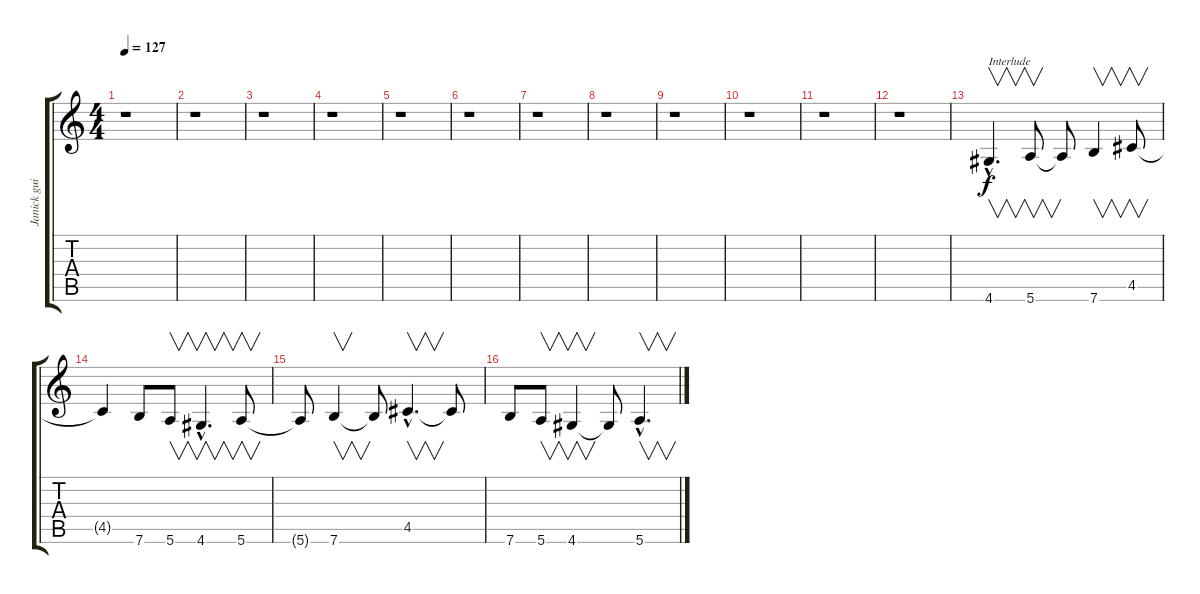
\track ("Janick guitar 2" "Janick gui") {instrument overdrivenguitar}
\staff {score tabs}
\tuning (E4 B3 G3 D3 A2 E2) {hide}
\ts (4 4)
\tempo 127
\clef g2
\ks c
r.1{dy f} |
r.1 |
r.1 |
r.1 |
r.1 |
r.1 |
r.1 |
r.1 |
r.1 |
r.1 |
r.1 |
r.1 |
4.6{hac}.4{v d txt "Interlude"} 5.6.8{v} 5.6{t}.8 7.6.4{v} 4.5.8{v} |
4.5{t}.4 7.6.8 5.6.8{v} 4.6{hac}.4{v d} 5.6.8{v} |
5.6{t}.8 7.6.4{v} 7.6{t}.8 4.5{hac}.4{v d} 4.5{t}.8 |
7.6.8 5.6.8{v} 4.6.4{v} 4.6{t}.8 5.6{hac}.4{v d}
